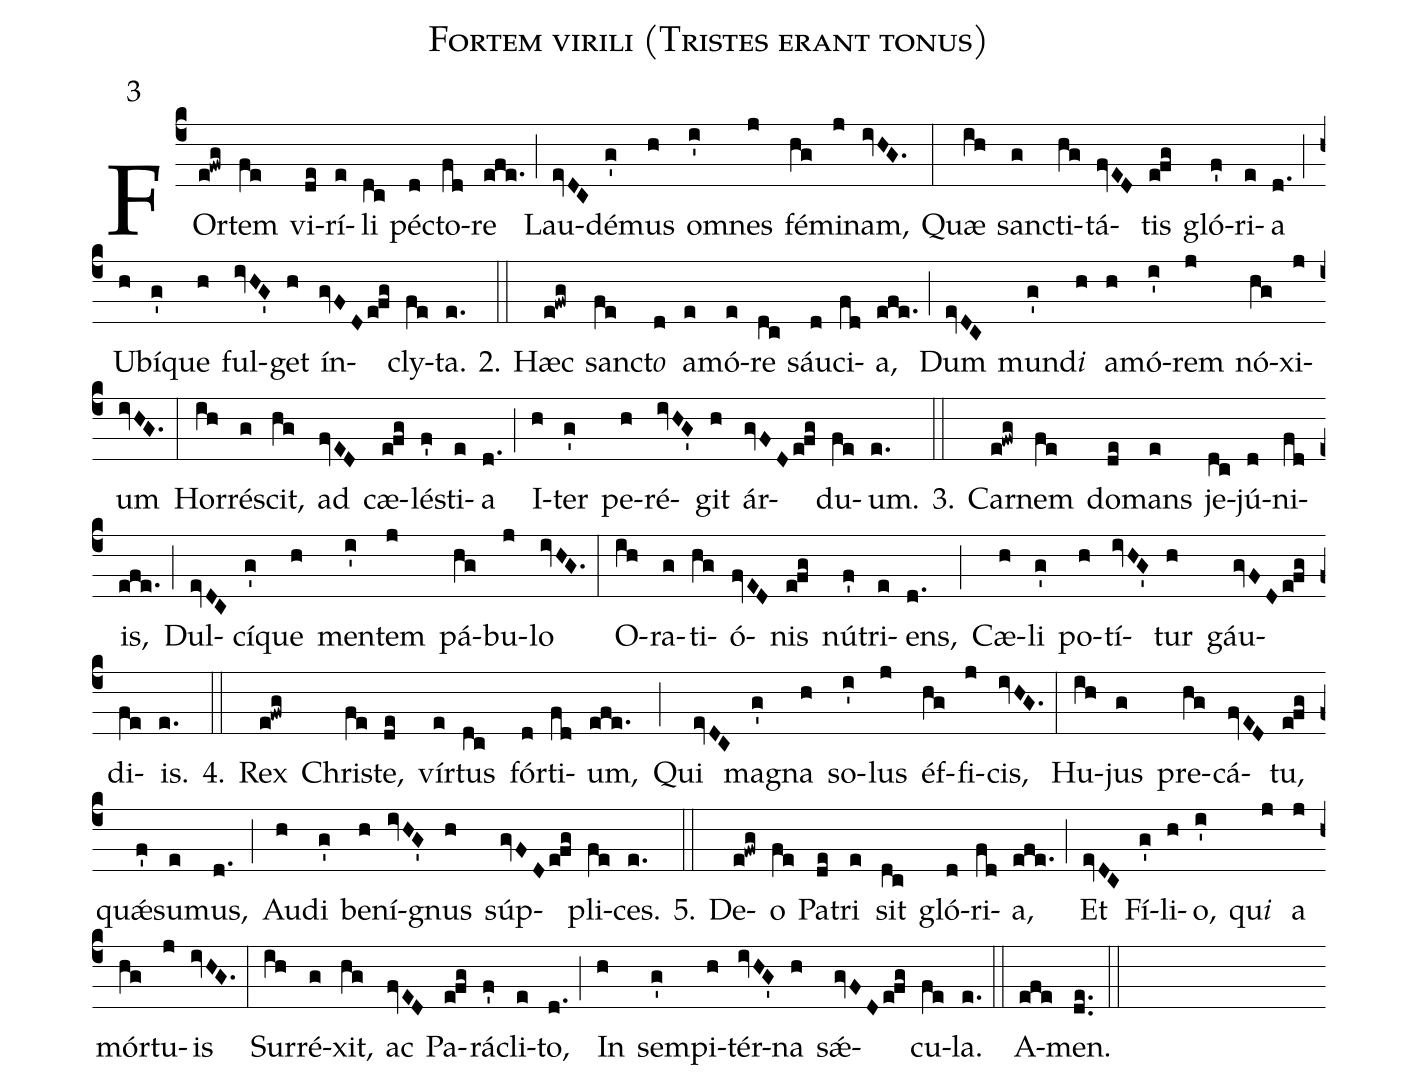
name:Fortem virili (Tristes erant tonus);
mode:3;
%%
(c4) FOr(e!fwg)tem(fe) vi(de)rí(e)li(dc) pé(d)cto(fd)re(efe.) (;) Lau(evDC)dé(g')mus(h) om(i')nes(j) fé(hg)mi(j)nam,(ivHG.) (:) Quæ(ih) san(g)cti(hg)tá(fvED)tis(e!fg) gló(f')ri(e)a(d.) (;) U(h)bí(g')que(h) ful(ivHG')get(h) ín(gvFD/e!fg)cly(fe)ta.(e.)

2.(::) Hæc(e!fwg) san(fe)ct<i>o</i>(d) a(e)mó(e)re(dc) sáu(d)ci(fd)a,(efe.) (;) Dum(evDC) mun(g')d<i>i</i>(h) a(h)mó(i')rem(j) nó(hg)xi(j)um(ivHG.) (:) Hor(ih)ré(g)scit,(hg) ad(fvED) cæ(e!fg)lé(f')sti(e)a(d.) (;) I(h)ter(g') pe(h)ré(ivHG')git(h) ár(gvFD/e!fg)du(fe)um.(e.)
3.(::) Car(e!fwg)nem(fe) do(de)mans(e) je(dc)jú(d)ni(fd)is,(efe.) (;) Dul(evDC)cí(g')que(h) men(i')tem(j) pá(hg)bu(j)lo(ivHG.) (:) O(ih)ra(g)ti(hg)ó(fvED)nis(e!fg) nú(f')tri(e)ens,(d.) (;) Cæ(h)li(g') po(h)tí(ivHG')tur(h) gáu(gvFD/e!fg)di(fe)is.(e.)

4.(::) Rex(e!fwg) Chri(fe)ste,(de) vír(e)tus(dc) fór(d)ti(fd)um,(efe.) (;) Qui(evDC) ma(g')gna(h) so(i')lus(j) éf(hg)fi(j)cis,(ivHG.) (:) Hu(ih)jus(g) pre(hg)cá(fvED)tu,(e!fg) quǽ(f')su(e)mus,(d.) (;) Au(h)di(g') be(h)ní(ivHG')gnus(h) súp(gvFD/e!fg)pli(fe)ces.(e.)

5.(::) De(e!fwg)o(fe) Pa(de)tri(e) sit(dc) gló(d)ri(fd)a,(efe.) (;) Et(evDC) Fí(g')li(h)o,(i') qu<i>i</i>(j) a(j) mór(hg)tu(j)is(ivHG.) (:) Sur(ih)ré(g)xit,(hg) ac(fvED) Pa(e!fg)rá(f')cli(e)to,(d.) (;) In(h) sem(g')pi(h)tér(ivHG')na(h) sǽ(gvFD/e!fg)cu(fe)la.(e.) (::)

A(efe)men.(de..) (::)
